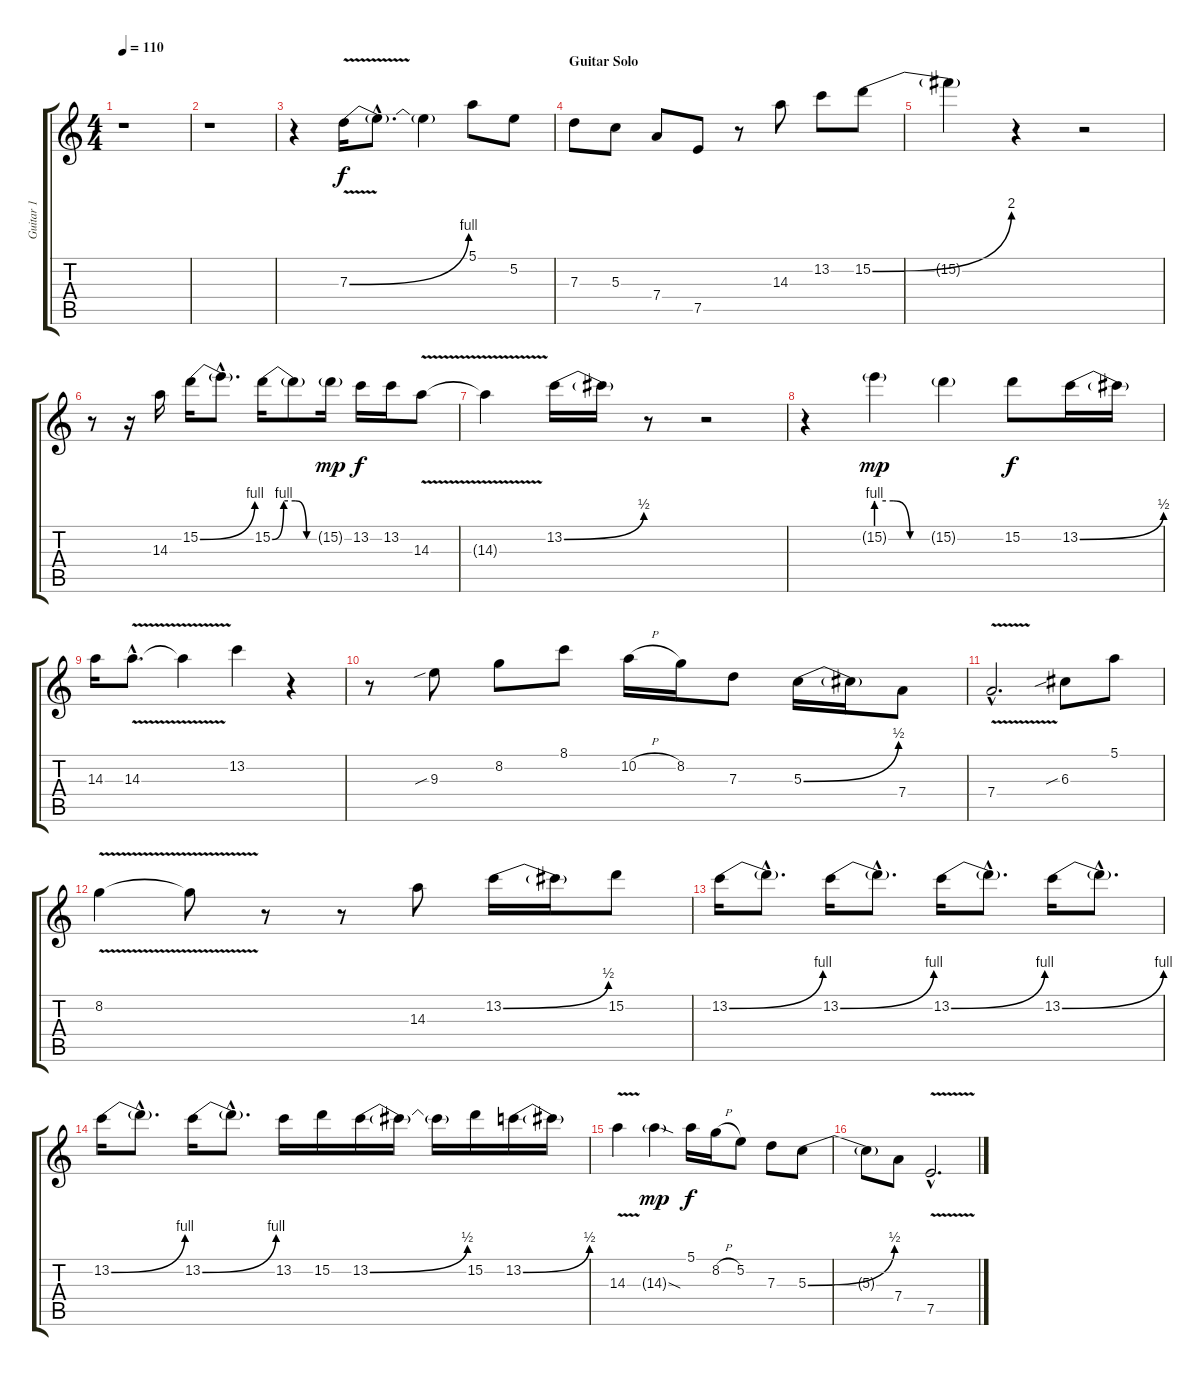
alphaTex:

\track ("Guitar 1" "Guitar 1") {instrument distortionguitar}
\staff {score tabs}
\tuning (E4 B3 G3 D3 A2 E2) {hide}
\ts (4 4)
\tempo 110
\clef g2
\ks c
r.1{dy f} |
r.1 |
r.4 7.3{be (bend 0 0 60 4) v}.16 7.3{hac t}.8{d} 7.3{t}.4 5.1.8 5.2.8 |
\section ("" "Guitar Solo")
7.3.8 5.3.8 7.4.8 7.5.8 r.8 14.3.8 13.2.8 15.2{be (bend 0 0 60 8)}.8 |
15.2{t}.4 r.4 r.2 |
r.8 r.16 14.3.16 15.2{be (bend 0 0 60 4)}.16 15.2{hac t}.8{d} 15.2{be (custom 0 0 15 4 30 4 45 0 60 0)}.16 15.2{t}.8 15.2{g}.16{dy mp} 13.2.16{dy f} 13.2.16 14.3{v}.8 |
14.3{t}.4 13.2{be (bend 0 0 60 2)}.16 13.2{t}.16 r.8 r.2 |
r.4 15.2{be (custom 0 4 20 4 40 0 60 0) g}.4{dy mp} 15.2{g}.4 15.2.8{dy f} 13.2{be (bend 0 0 60 2)}.16 13.2{t}.16 |
14.3.16 14.3{v hac}.8{d} 14.3{t}.4 13.2.4 r.4 |
r.8 9.3{sib}.8 8.2.8 8.1.8 10.2{h}.16 8.2.16 7.3.8 5.3{be (bend 0 0 60 2)}.16 5.3{t}.16 7.4.8 |
7.4{v hac}.2{d} 6.3{sib}.8 5.1.8 |
8.2{v}.4 8.2{t}.8 r.8 r.8 14.3.8 13.2{be (bend 0 0 60 2)}.16 13.2{t}.16 15.2.8 |
13.2{be (bend 0 0 60 4)}.16 13.2{hac t}.8{d} 13.2{be (bend 0 0 60 4)}.16 13.2{hac t}.8{d} 13.2{be (bend 0 0 60 4)}.16 13.2{hac t}.8{d} 13.2{be (bend 0 0 60 4)}.16 13.2{hac t}.8{d} |
13.2{be (bend 0 0 60 4)}.16 13.2{hac t}.8{d} 13.2{be (bend 0 0 60 4)}.16 13.2{hac t}.8{d} 13.2.16 15.2.16 13.2{be (bend 0 0 60 2)}.16 13.2{t}.16 13.2{t}.16 15.2.16 13.2{be (bend 0 0 60 2)}.16 13.2{t}.16 |
14.3{v}.4 14.3{sod g}.4{dy mp} 5.1.16{dy f} 8.2{h}.16 5.2.8 7.3.8 5.3{be (bend 0 0 60 2)}.8 |
5.3{t}.8 7.4.8 7.5{v hac}.2{d}
